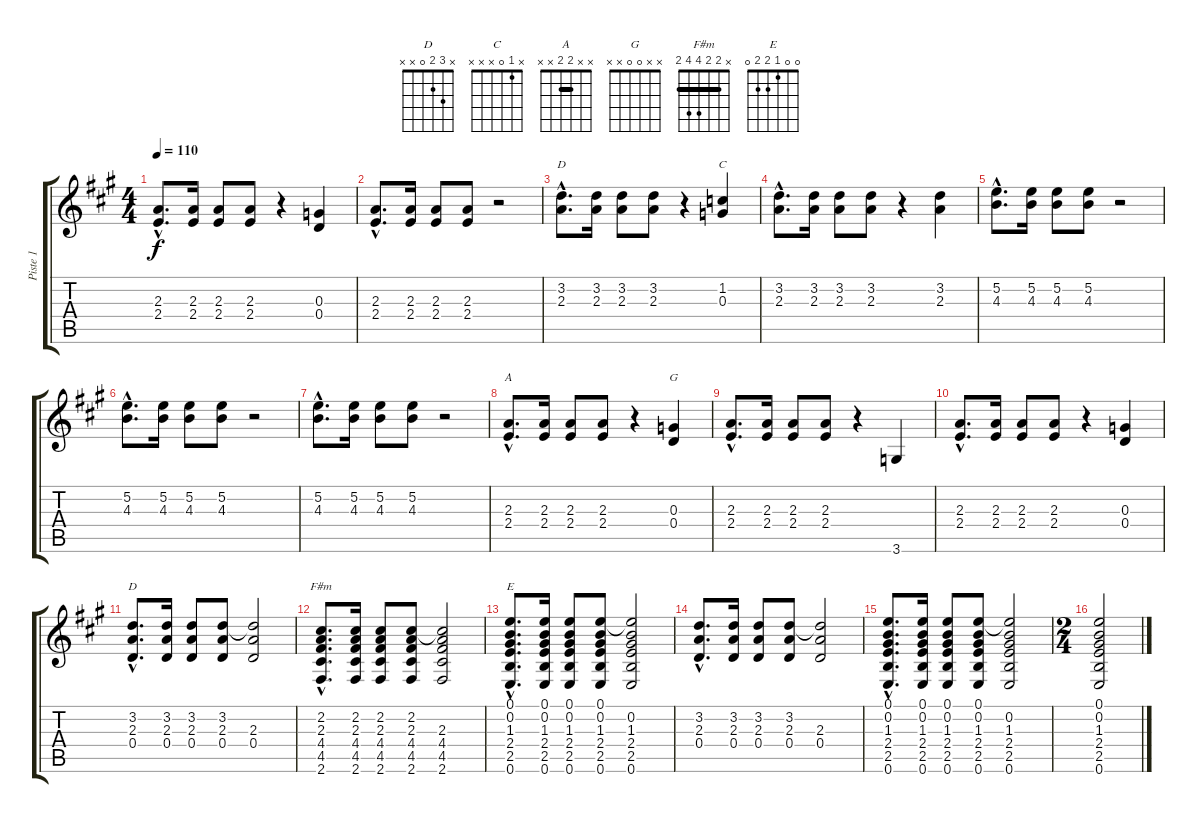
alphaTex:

\track ("Piste 1" "Piste 1") {instrument acousticguitarnylon}
\staff {score tabs}
\tuning (E4 B3 G3 D3 A2 E2) {hide}
\chord ("D" x 3 2 x x x)
\chord ("C" x 1 0 x x x)
\chord ("A" x x 2 2 x x) {barre 2}
\chord ("G" x x 0 0 x x)
\chord ("D" x 3 2 0 x x)
\chord ("F#m" x 2 2 4 4 2) {barre 2}
\chord ("E" 0 0 1 2 2 0)
\ts (4 4)
\tempo 110
\clef g2
\ks a
(2.3{hac} 2.4{hac}).8{d dy f} (2.3 2.4).16 (2.3 2.4).8 (2.3 2.4).8 r.4 (0.3 0.4).4 |
(2.3{hac} 2.4{hac}).8{d} (2.3 2.4).16 (2.3 2.4).8 (2.3 2.4).8 r.2 |
(3.2{hac} 2.3{hac}).8{d ch "D"} (3.2 2.3).16 (3.2 2.3).8 (3.2 2.3).8 r.4 (1.2 0.3).4{ch "C"} |
(3.2{hac} 2.3{hac}).8{d} (3.2 2.3).16 (3.2 2.3).8 (3.2 2.3).8 r.4 (3.2 2.3).4 |
(5.2{hac} 4.3{hac}).8{d} (5.2 4.3).16 (5.2 4.3).8 (5.2 4.3).8 r.2 |
(5.2{hac} 4.3{hac}).8{d} (5.2 4.3).16 (5.2 4.3).8 (5.2 4.3).8 r.2 |
(5.2{hac} 4.3{hac}).8{d} (5.2 4.3).16 (5.2 4.3).8 (5.2 4.3).8 r.2 |
(2.3{hac} 2.4{hac}).8{d ch "A"} (2.3 2.4).16 (2.3 2.4).8 (2.3 2.4).8 r.4 (0.3 0.4).4{ch "G"} |
(2.3{hac} 2.4{hac}).8{d} (2.3 2.4).16 (2.3 2.4).8 (2.3 2.4).8 r.4 3.6.4 |
(2.3{hac} 2.4{hac}).8{d} (2.3 2.4).16 (2.3 2.4).8 (2.3 2.4).8 r.4 (0.3 0.4).4 |
(3.2{hac} 2.3{hac} 0.4{hac}).8{d ch "D"} (3.2 2.3 0.4).16 (3.2 2.3 0.4).8 (3.2 2.3 0.4).8 (3.2{t} 2.3 0.4).2 |
(2.2{hac} 2.3{hac} 4.4{hac} 4.5{hac} 2.6{hac}).8{d ch "F#m"} (2.2 2.3 4.4 4.5 2.6).16 (2.2 2.3 4.4 4.5 2.6).8 (2.2 2.3 4.4 4.5 2.6).8 (2.2{t} 2.3 4.4 4.5 2.6).2 |
(0.1{hac} 0.2{hac} 1.3{hac} 2.4{hac} 2.5{hac} 0.6{hac}).8{d ch "E"} (0.1 0.2 1.3 2.4 2.5 0.6).16 (0.1 0.2 1.3 2.4 2.5 0.6).8 (0.1 0.2 1.3 2.4 2.5 0.6).8 (0.1{t} 0.2 1.3 2.4 2.5 0.6).2 |
(3.2{hac} 2.3{hac} 0.4{hac}).8{d} (3.2 2.3 0.4).16 (3.2 2.3 0.4).8 (3.2 2.3 0.4).8 (3.2{t} 2.3 0.4).2 |
(0.1{hac} 0.2{hac} 1.3{hac} 2.4{hac} 2.5{hac} 0.6{hac}).8{d} (0.1 0.2 1.3 2.4 2.5 0.6).16 (0.1 0.2 1.3 2.4 2.5 0.6).8 (0.1 0.2 1.3 2.4 2.5 0.6).8 (0.1{t} 0.2 1.3 2.4 2.5 0.6).2 |
\ts (2 4)
(0.1 0.2 1.3 2.4 2.5 0.6).2
